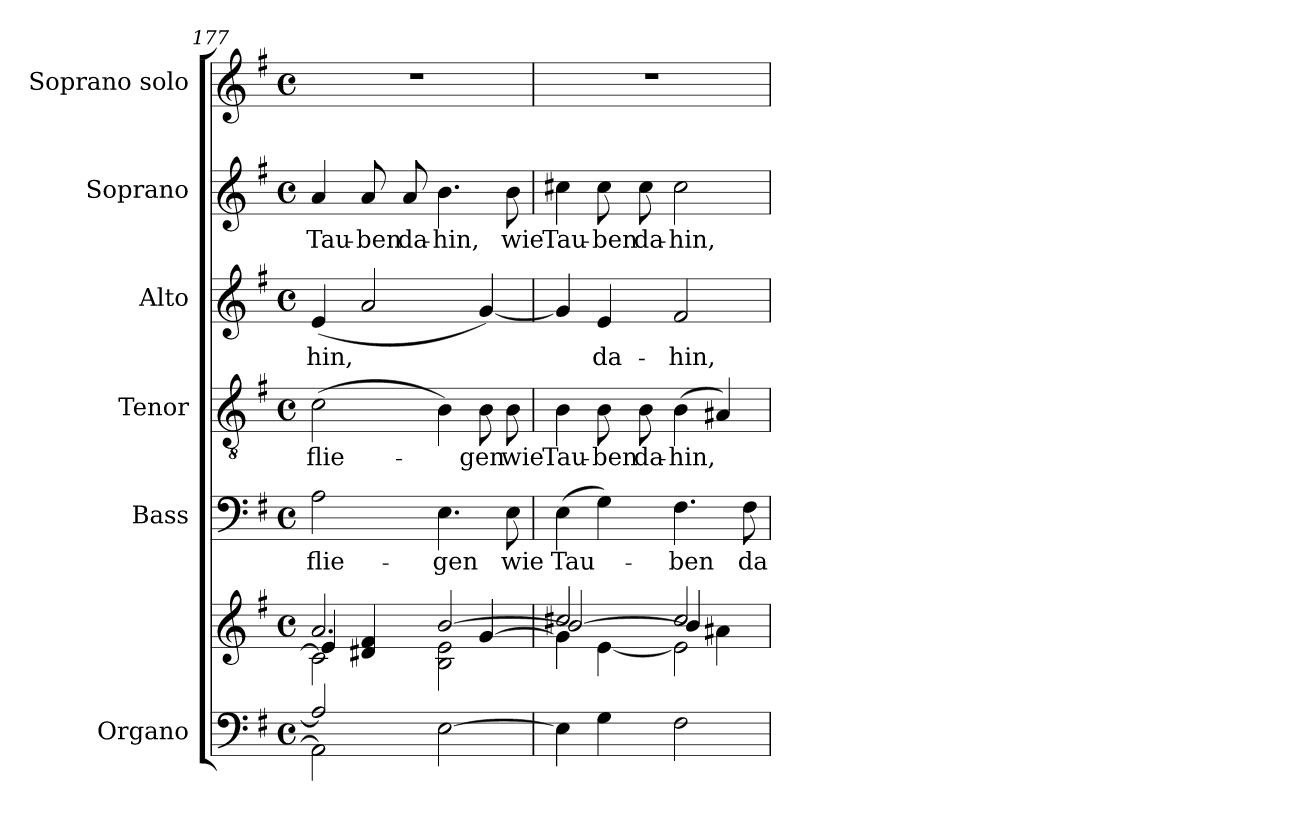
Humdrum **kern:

**kern	**kern	**kern	**text	**kern	**text	**kern	**text	**kern	**text	**kern
*part6	*part6	*part5	*part5	*part4	*part4	*part3	*part3	*part2	*part2	*part1
*staff7	*staff6	*staff5	*staff5	*staff4	*staff4	*staff3	*staff3	*staff2	*staff2	*staff1
*I"Organo	*	*I"Bass	*	*I"Tenor	*	*I"Alto	*	*I"Soprano	*	*I"Soprano solo
*I'Org.	*	*I'B.	*	*I'T.	*	*I'A.	*	*I'S.	*	*I'S.s
*clefF4	*clefG2	*clefF4	*	*clefGv2	*	*clefG2	*	*clefG2	*	*clefG2
*k[f#]	*k[f#]	*k[f#]	*	*k[f#]	*	*k[f#]	*	*k[f#]	*	*k[f#]
*M4/4	*M4/4	*M4/4	*	*M4/4	*	*M4/4	*	*M4/4	*	*M4/4
*met(c)	*met(c)	*met(c)	*	*met(c)	*	*met(c)	*	*met(c)	*	*met(c)
=177	=177	=177	=177	=177	=177	=177	=177	=177	=177	=177
*^	*^	*	*	*	*	*	*	*	*	*
*	*	*	*^	*	*	*	*	*	*	*	*	*
!	!	!	!	!	!	!LO:LY:b	!	!LO:LY:b	!	!LO:LY:b	!	!LO:LY:b	!
2A/]	2AA\]	2.a/	2c\]	4e/	2A\	flie-	(>2c\	flie-	(<4e/	-hin,	4a/	Tau-	1r
!	!	!	!	!	!	!	!	!	!	!	!	!LO:LY:b	!
.	.	.	.	4d#X/ 4f#/	.	.	.	.	2a/	.	8a/	-ben	.
!	!	!	!	!	!	!	!	!	!	!	!	!LO:LY:b	!
.	.	.	.	.	.	.	.	.	.	.	8a/	da-	.
!	!	!	!	!	!	!LO:LY:b	!	!	!	!	!	!LO:LY:b	!
[2E\	2ryy	.	2B\ 2e\	[2b/	4.E\	-gen	4B\)	.	.	.	4.b\	-hin,	.
!	!	!	!	!	!	!	!	!LO:LY:b	!	!	!	!	!
.	.	[4g/	.	.	.	.	8B\	-gen	[4g/)	.	.	.	.
!	!	!	!	!	!	!LO:LY:b	!	!LO:LY:b	!	!	!	!LO:LY:b	!
.	.	.	.	.	8E\	wie	8B\	wie	.	.	8b\	wie	.
*v	*v	*	*	*	*	*	*	*	*	*	*	*	*
=178	=178	=178	=178	=178	=178	=178	=178	=178	=178	=178	=178	=178
!	!	!	!	!	!LO:LY:b	!	!LO:LY:b	!	!	!	!LO:LY:b	!
4E\]	2cc#X/	4g\]	2b/_	(>4E\	Tau-	4B\	Tau-	4g/]	.	4cc#X\	Tau-	1r
!	!	!	!	!	!	!	!LO:LY:b	!	!LO:LY:b	!	!LO:LY:b	!
4G\	.	[4e\	.	4G\)	.	8B\	-ben	4e/	da-	8cc#\	-ben	.
!	!	!	!	!	!	!	!LO:LY:b	!	!	!	!LO:LY:b	!
.	.	.	.	.	.	8B\	da-	.	.	8cc#\	da-	.
!	!	!	!	!	!LO:LY:b	!	!LO:LY:b	!	!LO:LY:b	!	!LO:LY:b	!
2F#\	2cc#/	2e\]	4b/]	4.F#\	-ben	(>4B\	-hin,	2f#/	-hin,	2cc#\	-hin,	.
.	.	.	4a#X\	.	.	4A#X/)	.	.	.	.	.	.
!	!	!	!	!	!LO:LY:b	!	!	!	!	!	!	!
.	.	.	.	8F#\	da-	.	.	.	.	.	.	.
*	*v	*v	*v	*	*	*	*	*	*	*	*	*
=	=	=	=	=	=	=	=	=	=	=
*-	*-	*-	*-	*-	*-	*-	*-	*-	*-	*-
